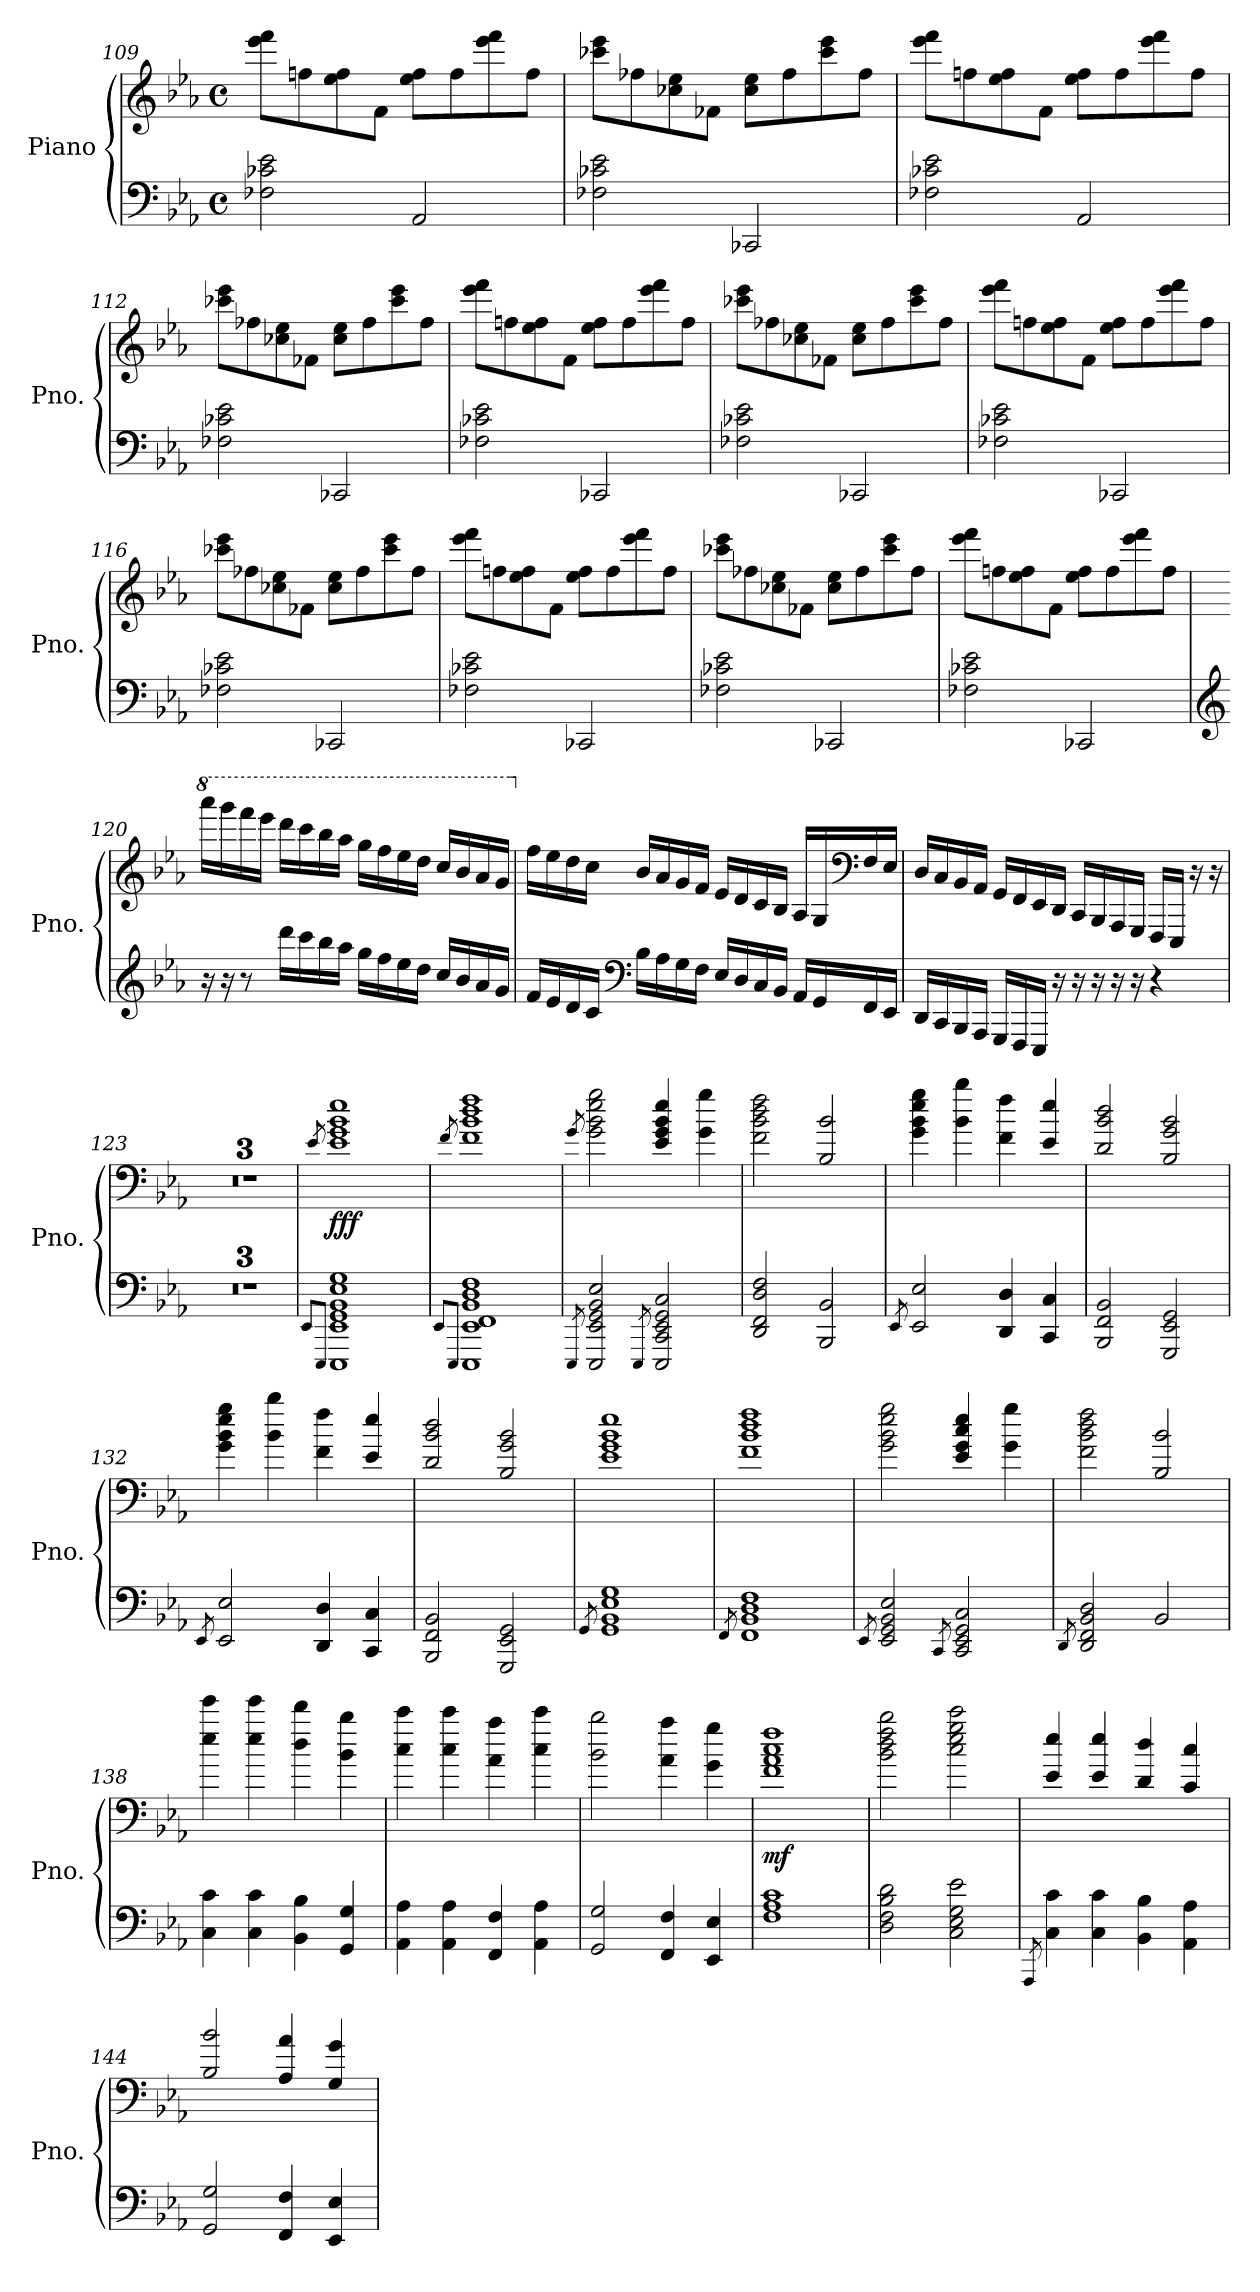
**kern	**kern	**dynam
*part1	*part1	*part1
*staff2	*staff1	*staff1/2
*I"Piano	*	*
*I'Pno.	*	*
*clefF4	*clefG2	*
*k[b-e-a-]	*k[b-e-a-]	*
*M4/4	*M4/4	*
*met(c)	*met(c)	*
=109	=109	=109
2F-X\ 2c-X\ 2e-\	8eee-\ 8fff\L	.
.	8ffn\	.
.	8ee-\ 8ff\	.
.	8f\J	.
2AA-/	8ee-\ 8ff\L	.
.	8ff\	.
.	8eee-\ 8fff\	.
.	8ff\J	.
=110	=110	=110
2F-X\ 2c-X\ 2e-\	8ccc-X\ 8eee-\L	.
.	8ff-X\	.
.	8cc-X\ 8ee-\	.
.	8f-X\J	.
2CC-X/	8cc-\ 8ee-\L	.
.	8ff-\	.
.	8ccc-\ 8eee-\	.
.	8ff-\J	.
!!LO:PB:g=z
=111	=111	=111
2F-X\ 2c-X\ 2e-\	8eee-\ 8fff\L	.
.	8ffn\	.
.	8ee-\ 8ff\	.
.	8f\J	.
2AA-/	8ee-\ 8ff\L	.
.	8ff\	.
.	8eee-\ 8fff\	.
.	8ff\J	.
=112	=112	=112
2F-X\ 2c-X\ 2e-\	8ccc-X\ 8eee-\L	.
.	8ff-X\	.
.	8cc-X\ 8ee-\	.
.	8f-X\J	.
2CC-X/	8cc-\ 8ee-\L	.
.	8ff-\	.
.	8ccc-\ 8eee-\	.
.	8ff-\J	.
=113	=113	=113
2F-X\ 2c-X\ 2e-\	8eee-\ 8fff\L	.
.	8ffn\	.
.	8ee-\ 8ff\	.
.	8f\J	.
2CC-X/	8ee-\ 8ff\L	.
.	8ff\	.
.	8eee-\ 8fff\	.
.	8ff\J	.
!!LO:LB:g=z
=114	=114	=114
2F-X\ 2c-X\ 2e-\	8ccc-X\ 8eee-\L	.
.	8ff-X\	.
.	8cc-X\ 8ee-\	.
.	8f-X\J	.
2CC-X/	8cc-\ 8ee-\L	.
.	8ff-\	.
.	8ccc-\ 8eee-\	.
.	8ff-\J	.
=115	=115	=115
2F-X\ 2c-X\ 2e-\	8eee-\ 8fff\L	.
.	8ffn\	.
.	8ee-\ 8ff\	.
.	8f\J	.
2CC-X/	8ee-\ 8ff\L	.
.	8ff\	.
.	8eee-\ 8fff\	.
.	8ff\J	.
=116	=116	=116
2F-X\ 2c-X\ 2e-\	8ccc-X\ 8eee-\L	.
.	8ff-X\	.
.	8cc-X\ 8ee-\	.
.	8f-X\J	.
2CC-X/	8cc-\ 8ee-\L	.
.	8ff-\	.
.	8ccc-\ 8eee-\	.
.	8ff-\J	.
!!LO:LB:g=z
=117	=117	=117
2F-X\ 2c-X\ 2e-\	8eee-\ 8fff\L	.
.	8ffn\	.
.	8ee-\ 8ff\	.
.	8f\J	.
2CC-X/	8ee-\ 8ff\L	.
.	8ff\	.
.	8eee-\ 8fff\	.
.	8ff\J	.
=118	=118	=118
2F-X\ 2c-X\ 2e-\	8ccc-X\ 8eee-\L	.
.	8ff-X\	.
.	8cc-X\ 8ee-\	.
.	8f-X\J	.
2CC-X/	8cc-\ 8ee-\L	.
.	8ff-\	.
.	8ccc-\ 8eee-\	.
.	8ff-\J	.
=119	=119	=119
2F-X\ 2c-X\ 2e-\	8eee-\ 8fff\L	.
.	8ffn\	.
.	8ee-\ 8ff\	.
.	8f\J	.
2CC-X/	8ee-\ 8ff\L	.
.	8ff\	.
.	8eee-\ 8fff\	.
.	8ff\J	.
!!LO:LB:g=z
=120	=120	=120
*clefG2	*	*
*	*8va	*
16r	16aaaa-\LL	.
16r	16gggg\	.
8r	16ffff\	.
.	16eeee-\JJ	.
16ddd\LL	16dddd\LL	.
16ccc\	16cccc\	.
16bb-\	16bbb-\	.
16aa-\JJ	16aaa-\JJ	.
16gg\LL	16ggg\LL	.
16ff\	16fff\	.
16ee-\	16eee-\	.
16dd\JJ	16ddd\JJ	.
16cc/LL	16ccc/LL	.
16b-/	16bb-/	.
16a-/	16aa-/	.
16g/JJ	16gg/JJ	.
=121	=121	=121
*	*X8va	*
16f/LL	16ff\LL	.
16e-/	16ee-\	.
16d/	16dd\	.
16c/JJ	16cc\JJ	.
*clefF4	*	*
16B-\LL	16b-/LL	.
16A-\	16a-/	.
16G\	16g/	.
16F\JJ	16f/JJ	.
16E-/LL	16e-/LL	.
16D/	16d/	.
16C/	16c/	.
16BB-/JJ	16B-/JJ	.
16AA-/LL	16A-/LL	.
16GG/	16G/	.
*	*clefF4	*
16FF/	16F/	.
16EE-/JJ	16E-/JJ	.
!!LO:LB:g=z
=122	=122	=122
16DD/LL	16D/LL	.
16CC/	16C/	.
16BBB-/	16BB-/	.
16AAA-/JJ	16AA-/JJ	.
16GGG/LL	16GG/LL	.
16FFF/	16FF/	.
16EEE-/JJ	16EE-/	.
16r	16DD/JJ	.
16r	16CC/LL	.
16r	16BBB-/	.
16r	16AAA-/	.
16r	16GGG/JJ	.
4r	16FFF/LL	.
.	16EEE-/JJ	.
.	16r	.
.	16r	.
=123	=123	=123
1r	1r	.
=124	=124	=124
1r	1r	.
=125	=125	=125
1r	1r	.
=126	=126	=126
*	*MM80	*
8qEE-/L	.	.
8qEEE-/J	8qe-/	.
!	!	!LO:DY:b
1EEE- 1EE- 1GG 1BB- 1E- 1G	1e- 1g 1b- 1ee-	fff
=127	=127	=127
8qEE-/L	.	.
8qEEE-/J	8qf/	.
1EEE- 1EE- 1FF 1BB- 1D 1F	1f 1b- 1dd 1ff	.
!!LO:LB:g=z
=128	=128	=128
8qEEE-/	.	.
*	*clefG2	*
.	8qg/	.
2EEE-/ 2EE-/ 2GG/ 2BB-/ 2E-/	2g\ 2b-\ 2ee-\ 2gg\	.
8qEEE-/	.	.
2EEE-/ 2CC/ 2EE-/ 2GG/ 2C/	4e-/ 4g/ 4b-/ 4ee-/	.
.	4g\ 4gg\	.
=129	=129	=129
2DD/ 2FF/ 2D/ 2F/	2f\ 2b-\ 2dd\ 2ff\	.
2BBB-/ 2BB-/	2B-/ 2b-/	.
=130	=130	=130
8qEE-/	.	.
2EE-/ 2E-/	4g\ 4b-\ 4ee-\ 4gg\	.
.	4b-\ 4bb-\	.
4DD/ 4D/	4f\ 4ff\	.
4CC/ 4C/	4e-/ 4ee-/	.
=131	=131	=131
2BBB-/ 2FF/ 2BB-/	2d/ 2b-/ 2dd/	.
2GGG/ 2EE-/ 2GG/	2B-/ 2g/ 2b-/	.
=132	=132	=132
8qEE-/	.	.
2EE-/ 2E-/	4g\ 4b-\ 4ee-\ 4gg\	.
.	4b-\ 4bb-\	.
4DD/ 4D/	4f\ 4ff\	.
4CC/ 4C/	4e-/ 4ee-/	.
=133	=133	=133
2BBB-/ 2FF/ 2BB-/	2d/ 2b-/ 2dd/	.
2GGG/ 2EE-/ 2GG/	2B-/ 2g/ 2b-/	.
=134	=134	=134
8qGG/	.	.
1GG 1BB- 1E- 1G	1e- 1g 1b- 1ee-	.
=135	=135	=135
8qFF/	.	.
1FF 1BB- 1D 1F	1f 1b- 1dd 1ff	.
!!LO:PB:g=z
=136	=136	=136
8qEE-/	.	.
2EE-/ 2GG/ 2BB-/ 2E-/	2g\ 2b-\ 2ee-\ 2gg\	.
8qCC/	.	.
2CC/ 2EE-/ 2GG/ 2C/	4e-/ 4g/ 4cc/ 4ee-/	.
.	4g\ 4gg\	.
=137	=137	=137
8qDD/	.	.
2DD/ 2FF/ 2BB-/ 2D/	2f\ 2b-\ 2dd\ 2ff\	.
2BB-/	2B-/ 2b-/	.
=138	=138	=138
4C\ 4c\	4ee-\ 4eee-\	.
4C\ 4c\	4ee-\ 4eee-\	.
4BB-\ 4B-\	4dd\ 4ddd\	.
4GG/ 4G/	4b-\ 4bb-\	.
=139	=139	=139
4AA-\ 4A-\	4cc\ 4ccc\	.
4AA-\ 4A-\	4cc\ 4ccc\	.
4FF/ 4F/	4a-\ 4aa-\	.
4AA-\ 4A-\	4cc\ 4ccc\	.
=140	=140	=140
2GG/ 2G/	2b-\ 2bb-\	.
4FF/ 4F/	4a-\ 4aa-\	.
4EE-/ 4E-/	4g\ 4gg\	.
=141	=141	=141
!	!	!LO:DY:b
1F 1A- 1c	1f 1a- 1cc 1ff	mf
=142	=142	=142
2D\ 2F\ 2B-\ 2d\	2b-\ 2dd\ 2ff\ 2bb-\	.
2C\ 2E-\ 2G\ 2e-\	2cc\ 2ee-\ 2gg\ 2ccc\	.
=143	=143	=143
8qAAA-/	.	.
4C\ 4c\	4e-/ 4ee-/	.
4C\ 4c\	4e-/ 4ee-/	.
4BB-\ 4B-\	4d/ 4dd/	.
4AA-\ 4A-\	4c/ 4cc/	.
!!LO:LB:g=z
=144	=144	=144
2GG/ 2G/	2B-/ 2b-/	.
4FF/ 4F/	4A-/ 4a-/	.
4EE-/ 4E-/	4G/ 4g/	.
=	=	=
*-	*-	*-
